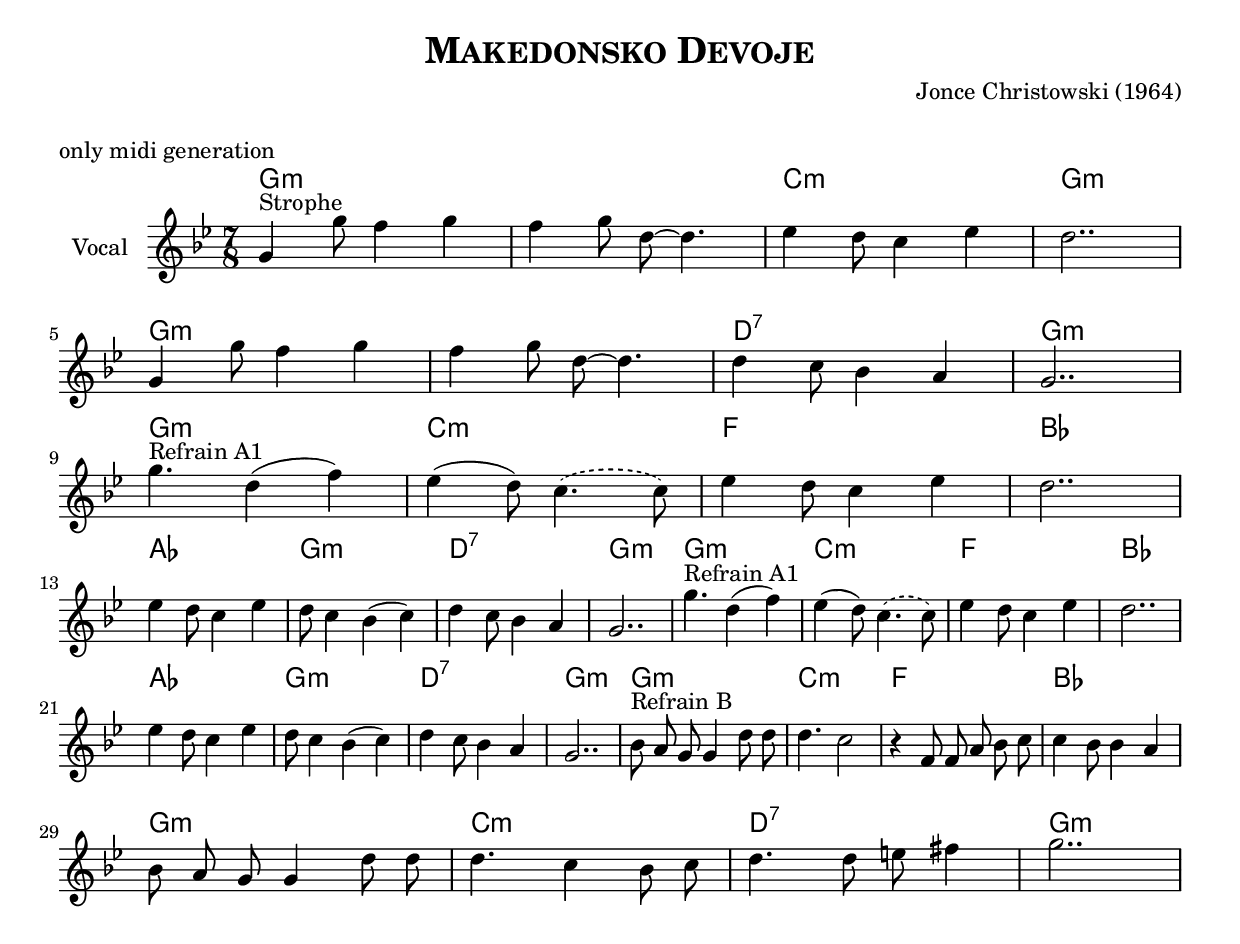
% tepmlate for a three parts Staff with lyrices and a repeat in it
\version "2.20.0"

\version "2.20.0"

\header {
  title = \markup \caps  {"Makedonsko Devoje"}
  composer = "Jonce Christowski (1964)"
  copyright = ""
  arranger = " "
  }


\version "2.20.0"

global = {
  \key g \minor
  \time 7/8
}

voice_chords = \chordmode {
  g2..:m s2.. c2..:m  g2..:m
  g2..:m s2.. d2..:7  g2..:m
  \repeat volta 2 {g2..:m c2..:m f2..  bes2..
  as2.. g2..:m d2..:7  g2..:m}
  
}
voice_vocal = \fixed c' { 
  g4^"Strophe" g'8 f'4 g' f' g'8 d'8~4. es'4 d'8 c'4 es'4 d'2.. \break
  g4 g'8 f'4 g' f' g'8 d'8~4. d'4 c'8 bes4 a4 g2.. \break
}

voice_ref_a_one = \fixed c' { 
  \repeat volta 2 { g'4.^"Refrain A1" d'4 (f'4) es'4 (d'8) \once  \slurDashed c'4. (c'8) 
  es'4 d'8 c'4 es'4 d'2.. \break
  es'4 d'8 c'4 es'4 d'8 c'4 bes4 (c'4) 
  d'4 c'8 bes4 a g2..}
}

voice_ref_a_two = {
}

voice_ref_b = \fixed c' { 
  bes8^"Refrain B" a8 g8 g4 d'8 d'8 d'4. c'2 
  r4 f8 f  a bes c' c'4 bes8 bes 4 a4  \break
  bes8 a8 g8 g4 d'8 d'8 d'4. c'4  bes8 c'
  d'4. d'8 e'8 fis'4 g'2..
}
voice_chords_ref_b = \chordmode {
  g2..:m c2..:m f2..  bes2..
  g2..:m c2..:m d2..:7  g2..:m
  
}



% -- container ---------------------------------------------
\score {
    \header { piece = "only midi generation " }

 \unfoldRepeats { 
   <<
     \new ChordNames {
        \voice_chords
        \voice_chords_ref_b
      }
      \new Staff \with {
          midiInstrument = "acoustic guitar (nylon)"
          instrumentName = "Vocal" }
        {
         \global
         \voice_vocal
         \voice_ref_a_one
         \voice_ref_b
        }
    >>
  }
  
  \layout { }
  \midi { \tempo 4=140 }
}

